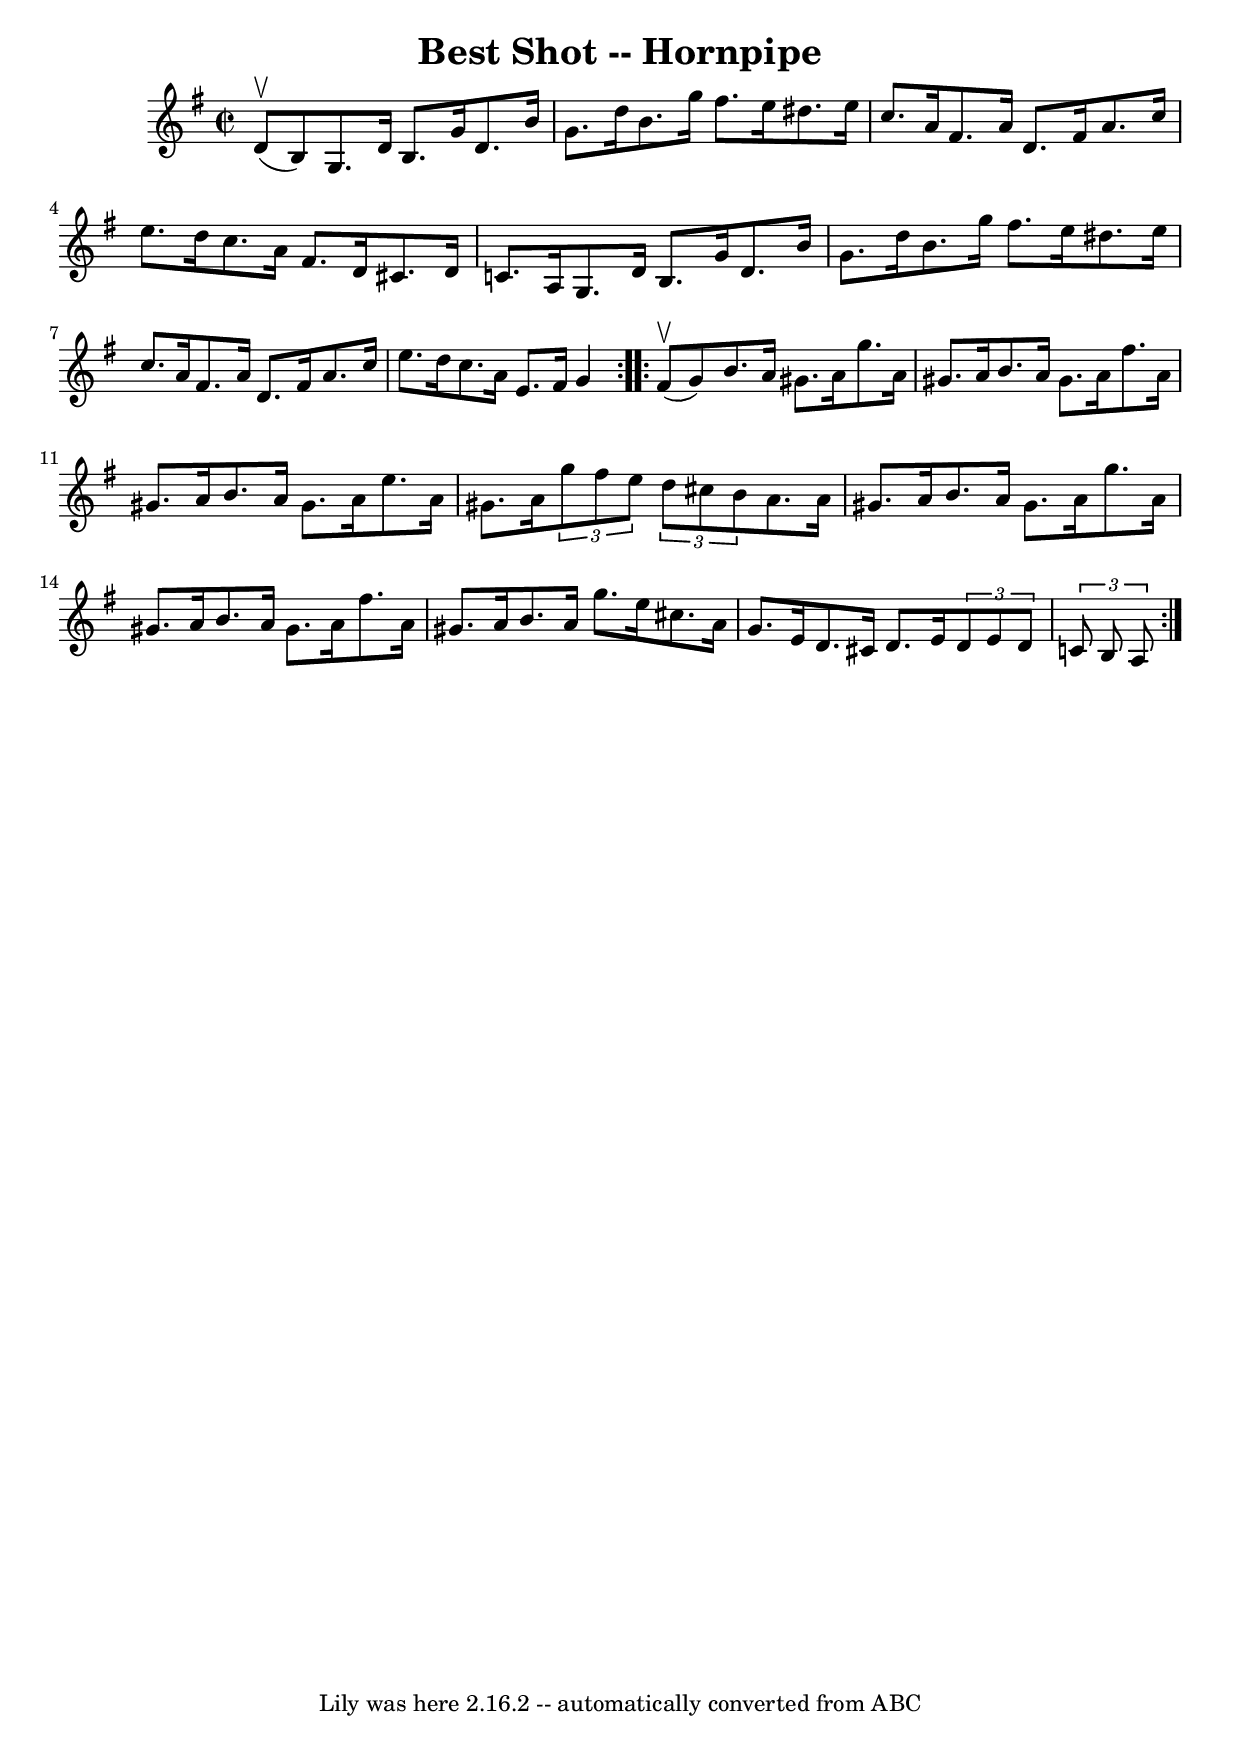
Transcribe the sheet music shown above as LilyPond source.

\version "2.16.2"
\include "Mammoth.ily"
\header {
  %% book = "Cole's 1000 Fiddle Tunes"
  crossRefNumber = "1"
  footnotes = ""
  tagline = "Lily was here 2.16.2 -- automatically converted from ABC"
  title = "Best Shot -- Hornpipe"

}
voicedefault =  {



  \repeat volta 2 {

    \override Staff.TimeSignature #'style = #'C
    \time 2/2 
    \key g \major     d'8 (^\upbow b8)  |
    g8. d'16         b8. g'16 d'8. b'16 g'8. d''16   |
    b'8. g''16         fis''8. e''16 dis''8. e''16 c''8. a'16   |
    fis'8.         a'16 d'8. fis'16 a'8. c''16 e''8. d''16   |
    c''8.         a'16 fis'8. d'16 cis'8. d'16 c'!8. a16   |
    g8.         d'16 b8. g'16 d'8. b'16 g'8. d''16   |
    b'8. g''16       fis''8. e''16 dis''8. e''16 c''8. a'16   |
    fis'8.         a'16 d'8. fis'16 a'8. c''16 e''8. d''16   |
    c''8.    
    a'16 e'8. fis'16 g'4  
  }     
  \repeat volta 2 {     fis'8 (^\upbow g'8 )  |
    b'8. a'16 gis'8. a'16 g''8. a'16 gis'8.         a'16   |
    b'8. a'16 gis'8. a'16 fis''8. a'16 gis'8.         a'16   |
    b'8. a'16 gis'8. a'16 e''8. a'16 gis'8.         a'16   |
    \times 2/3 { g''8 fis''8 e''8  
	       }   \times 2/3 { d''8   
				cis''8 b'8   			      } a'8. a'16 gis'8. a'16   |
    b'8. a'16        gis'8. a'16 g''8. a'16 gis'8. a'16   |
    b'8. a'16         gis'8. a'16 fis''8. a'16 gis'8. a'16   |
    b'8. a'16       g''8. e''16 cis''8. a'16 g'8. e'16   |
    d'8. cis'16  
    d'8. e'16    \times 2/3 { d'8 e'8 d'8  
			    }   \times 2/3 { c'!8    
					     b8 a8  
					   } 
  }   

}

\score{
  <<

    \context Staff="default"
    {
      \voicedefault 
      
    }

  >>
  \layout {
    
  }
  \midi {
  }

}
